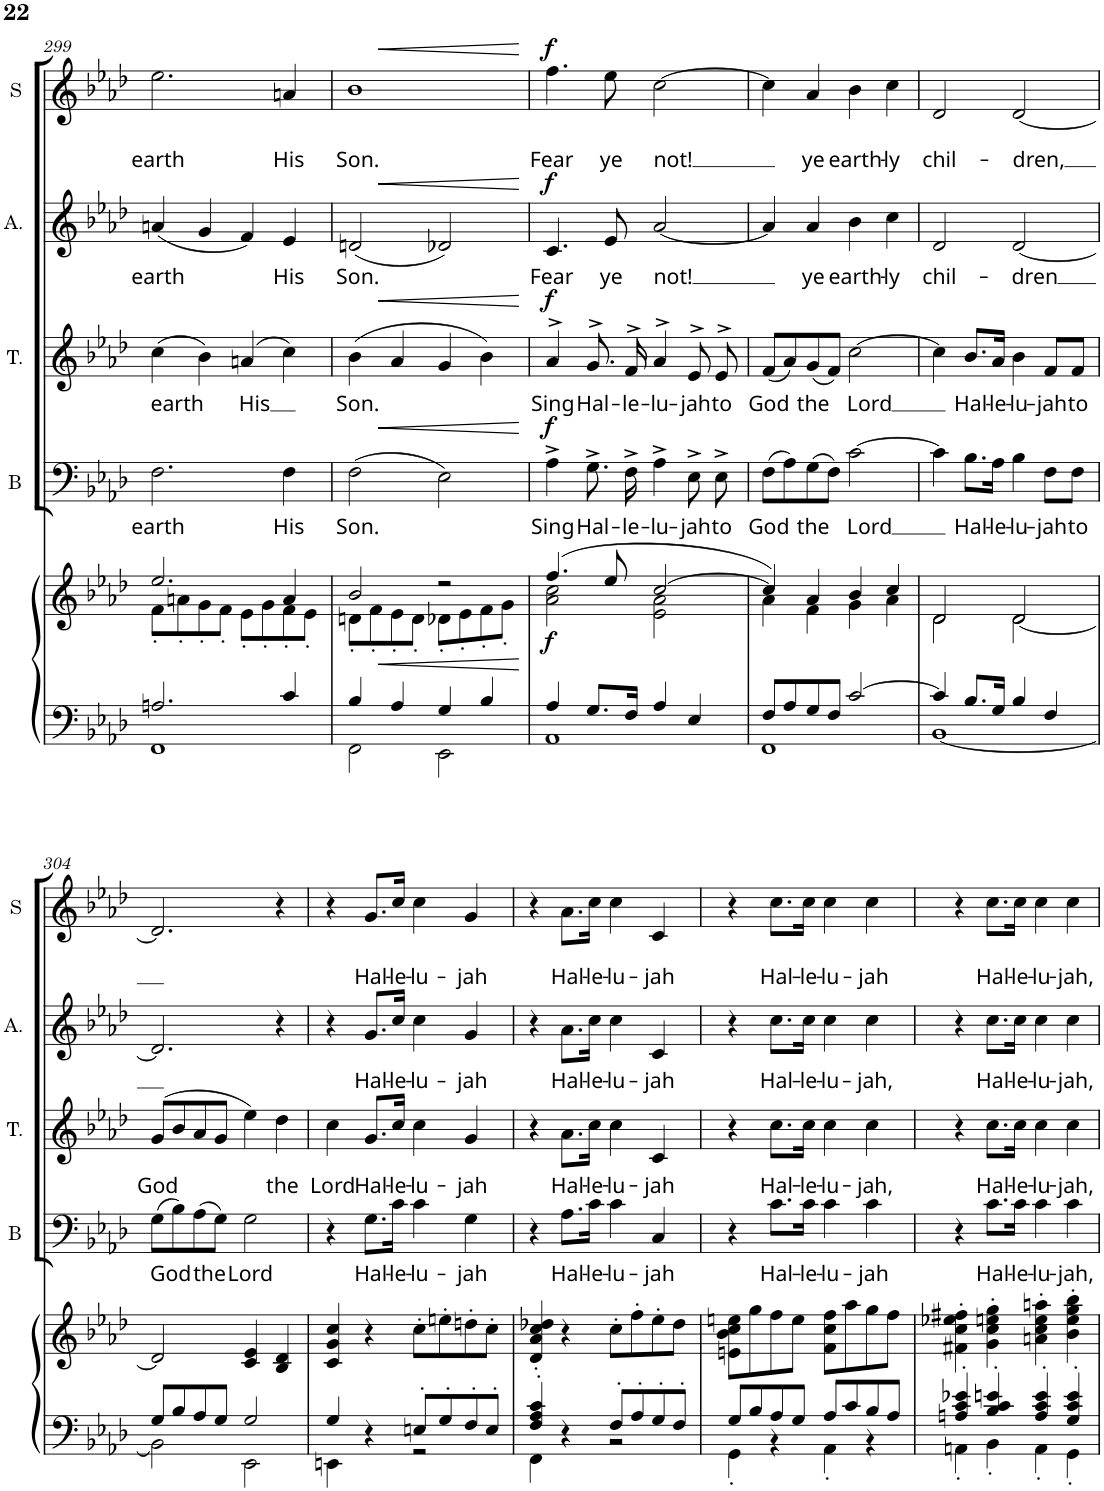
**kern	**kern	**dynam	**kern	**text	**dynam	**kern	**text	**dynam	**kern	**text	**dynam	**kern	**text	**text	**dynam
*part5	*part5	*part5	*part4	*part4	*part4	*part3	*part3	*part3	*part2	*part2	*part2	*part1	*part1	*part1	*part1
*staff6	*staff5	*staff5/6	*staff4	*staff4	*staff4	*staff3	*staff3	*staff3	*staff2	*staff2	*staff2	*staff1	*staff1	*staff1	*staff1
*I"Orgel	*	*	*I"Bas	*	*	*I"Tenor	*	*	*I"Alt	*	*	*I"Sopraan	*	*	*
*	*	*	*I'B	*	*	*I'T.	*	*	*I'A.	*	*	*I'S	*	*	*
!!LO:PB:g=z
*clefF4	*clefG2	*	*clefF4	*	*	*clefG2	*	*	*clefG2	*	*	*clefG2	*	*	*
*	*	*	*	*	*	*Trd7c12	*	*	*	*	*	*	*	*	*
*k[b-e-a-d-]	*k[b-e-a-d-]	*	*k[b-e-a-d-]	*	*	*k[b-e-a-d-]	*	*	*k[b-e-a-d-]	*	*	*k[b-e-a-d-]	*	*	*
*f:	*f:	*	*f:	*	*	*f:	*	*	*f:	*	*	*f:	*	*	*
*M4/4	*M4/4	*	*M4/4	*	*	*M4/4	*	*	*M4/4	*	*	*M4/4	*	*	*
=299	=299	=299	=299	=299	=299	=299	=299	=299	=299	=299	=299	=299	=299	=299	=299
*^	*^	*	*	*	*	*	*	*	*	*	*	*	*	*	*
!	!	!	!	!	!	!LO:LY:b	!	!	!LO:LY:b	!	!	!LO:LY:b	!	!	!	!LO:LY:b	!
2.An/	1FF	2.ee-/	8f'\L	.	2.F\	earth	.	(>4cc\	earth	.	(<4an/	earth	.	2.ee-\	.	earth	.
.	.	.	8an'\	.	.	.	.	.	.	.	.	.	.	.	.	.	.
.	.	.	8g'\	.	.	.	.	4b-\)	.	.	4g/	.	.	.	.	.	.
.	.	.	8f'\J	.	.	.	.	.	.	.	.	.	.	.	.	.	.
!	!	!	!	!	!	!	!	!	!LO:LY:b	!	!	!	!	!	!	!	!
.	.	.	8e-'\L	.	.	.	.	(>4an/	His	.	4f/)	.	.	.	.	.	.
.	.	.	8g'\	.	.	.	.	.	.	.	.	.	.	.	.	.	.
!	!	!	!	!	!	!LO:LY:b	!	!	!	!	!	!LO:LY:b	!	!	!	!LO:LY:b	!
4c/	.	4a/	8f'\	.	4F\	His	.	4cc\)	.	.	4e-/	His	.	4an/	.	His	.
.	.	.	8e-'\J	.	.	.	.	.	.	.	.	.	.	.	.	.	.
=300	=300	=300	=300	=300	=300	=300	=300	=300	=300	=300	=300	=300	=300	=300	=300	=300	=300
!	!	!	!	!	!	!LO:LY:b	!LO:HP:b	!	!LO:LY:b	!LO:HP:b	!	!LO:LY:b	!LO:HP:b	!	!	!LO:LY:b	!LO:HP:b
4B-/	2FF\	2b-/	8dn'\L	.	(>2F\	Son.	<	(>4b-\	Son.	<	(<2dn/	Son.	<	1b-	.	Son.	<
.	.	.	8f'\	.	.	.	.	.	.	.	.	.	.	.	.	.	.
4A-/	.	.	8e-'\	.	.	.	.	4a-/	.	.	.	.	.	.	.	.	.
.	.	.	8d'\J	.	.	.	.	.	.	.	.	.	.	.	.	.	.
4G/	2EE-\	2r	8d-X'\L	.	2E-\)	.	.	4g/	.	.	2d-X/)	.	.	.	.	.	.
.	.	.	8e-'\	.	.	.	.	.	.	.	.	.	.	.	.	.	.
4B-/	.	.	8f'\	.	.	.	.	4b-\)	.	.	.	.	.	.	.	.	.
.	.	.	8g'\J	.	.	.	.	.	.	.	.	.	.	.	.	.	.
*v	*v	*	*	*	*	*	*	*	*	*	*	*	*	*	*	*	*
*	*v	*v	*	*	*	*	*	*	*	*	*	*	*	*	*	*
.	.	.	.	.	[	.	.	[	.	.	[	.	.	.	[
=301	=301	=301	=301	=301	=301	=301	=301	=301	=301	=301	=301	=301	=301	=301	=301
*^	*^	*	*	*	*	*	*	*	*	*	*	*	*	*	*
!	!	!	!	!LO:DY:b	!	!LO:LY:b	!LO:DY:a	!	!LO:LY:b	!LO:DY:a	!	!LO:LY:b	!LO:DY:a	!	!	!LO:LY:b	!LO:DY:a
4A-/	1AA-	(>4.ff/	2a-\ 2cc\	f	4A-^\	Sing	f	4a-^>/	Sing	f	4.c/	Fear	f	4.ff\	.	Fear	f
!	!	!	!	!	!	!LO:LY:b	!	!	!LO:LY:b	!	!	!	!	!	!	!	!
8.G/L	.	.	.	.	8.G^\	Hal-	.	8.g^>/	Hal-	.	.	.	.	.	.	.	.
!	!	!	!	!	!	!	!	!	!	!	!	!LO:LY:b	!	!	!	!LO:LY:b	!
.	.	8ee-/	.	.	.	.	.	.	.	.	8e-/	ye	.	8ee-\	.	ye	.
!	!	!	!	!	!	!LO:LY:b	!	!	!LO:LY:b	!	!	!	!	!	!	!	!
16F/Jk	.	.	.	.	16F^\	-le-	.	16f^>/	-le-	.	.	.	.	.	.	.	.
!	!	!	!	!	!	!LO:LY:b	!	!	!LO:LY:b	!	!	!LO:LY:b	!	!	!	!LO:LY:b	!
4A-/	.	[2cc/	2e-\ 2a-\	.	4A-^\	-lu-	.	4a-^>/	-lu-	.	[2a-/	not!	.	[2cc\	.	not!	.
!	!	!	!	!	!	!LO:LY:b	!	!	!LO:LY:b	!	!	!	!	!	!	!	!
4E-/	.	.	.	.	8E-^\	-jah	.	8e-^>/	-jah	.	.	.	.	.	.	.	.
!	!	!	!	!	!	!LO:LY:b	!	!	!LO:LY:b	!	!	!	!	!	!	!	!
.	.	.	.	.	8E-^\	to	.	8e-^>/	to	.	.	.	.	.	.	.	.
=302	=302	=302	=302	=302	=302	=302	=302	=302	=302	=302	=302	=302	=302	=302	=302	=302	=302
!	!	!	!	!	!	!LO:LY:b	!	!	!LO:LY:b	!	!	!	!	!	!	!	!
8F/L	1FF	4cc/])	4a-\	.	(>8F\L	God	.	(<8f/L	God	.	4a-/]	.	.	4cc\]	.	.	.
8A-/	.	.	.	.	8A-\)	.	.	8a-/)	.	.	.	.	.	.	.	.	.
!	!	!	!	!	!	!LO:LY:b	!	!	!LO:LY:b	!	!	!LO:LY:b	!	!	!	!LO:LY:b	!
8G/	.	4a-/	4f\	.	(>8G\	the	.	(<8g/	the	.	4a-/	ye	.	4a-/	.	ye	.
8F/J	.	.	.	.	8F\J)	.	.	8f/J)	.	.	.	.	.	.	.	.	.
!	!	!	!	!	!	!LO:LY:b	!	!	!LO:LY:b	!	!	!LO:LY:b	!	!	!	!LO:LY:b	!
[2c/	.	4b-/	4g\	.	[2c\	Lord	.	[2cc\	Lord	.	4b-\	earth-	.	4b-\	.	earth-	.
!	!	!	!	!	!	!	!	!	!	!	!	!LO:LY:b	!	!	!	!LO:LY:b	!
.	.	4cc/	4a-\	.	.	.	.	.	.	.	4cc\	-ly	.	4cc\	.	-ly	.
=303	=303	=303	=303	=303	=303	=303	=303	=303	=303	=303	=303	=303	=303	=303	=303	=303	=303
!	!	!	!	!	!	!	!	!	!	!	!	!LO:LY:b	!	!	!	!LO:LY:b	!
4c/]	[1BB-	2d-/	2d-\	.	4c\]	.	.	4cc\]	.	.	2d-/	chil-	.	2d-/	.	chil-	.
!	!	!	!	!	!	!LO:LY:b	!	!	!LO:LY:b	!	!	!	!	!	!	!	!
8.B-/L	.	.	.	.	8.B-\L	Hal-	.	8.b-/L	Hal-	.	.	.	.	.	.	.	.
!	!	!	!	!	!	!LO:LY:b	!	!	!LO:LY:b	!	!	!	!	!	!	!	!
16G/Jk	.	.	.	.	16A-\Jk	-le-	.	16a-/Jk	-le-	.	.	.	.	.	.	.	.
!	!	!	!	!	!	!LO:LY:b	!	!	!LO:LY:b	!	!	!LO:LY:b	!	!	!	!LO:LY:b	!
4B-/	.	2d-/	[2d-\	.	4B-\	-lu-	.	4b-\	-lu-	.	[2d-/	-dren	.	[2d-/	.	-dren,	.
!	!	!	!	!	!	!LO:LY:b	!	!	!LO:LY:b	!	!	!	!	!	!	!	!
4F/	.	.	.	.	8F\L	-jah	.	8f/L	-jah	.	.	.	.	.	.	.	.
!	!	!	!	!	!	!LO:LY:b	!	!	!LO:LY:b	!	!	!	!	!	!	!	!
.	.	.	.	.	8F\J	to	.	8f/J	to	.	.	.	.	.	.	.	.
*	*	*v	*v	*	*	*	*	*	*	*	*	*	*	*	*	*	*
!!LO:LB:g=z
=304	=304	=304	=304	=304	=304	=304	=304	=304	=304	=304	=304	=304	=304	=304	=304	=304
!	!	!	!	!	!LO:LY:b	!	!	!LO:LY:b	!	!	!	!	!	!	!	!
8G/L	2BB-\]	2d-/]	.	(>8G\L	God	.	(>8g/L	God	.	2.d-/]	.	.	2.d-/]	.	.	.
8B-/	.	.	.	8B-\)	.	.	8b-/	.	.	.	.	.	.	.	.	.
!	!	!	!	!	!LO:LY:b	!	!	!	!	!	!	!	!	!	!	!
8A-/	.	.	.	(>8A-\	the	.	8a-/	.	.	.	.	.	.	.	.	.
8G/J	.	.	.	8G\J)	.	.	8g/J	.	.	.	.	.	.	.	.	.
!	!	!	!	!	!LO:LY:b	!	!	!	!	!	!	!	!	!	!	!
2G/	2EE-\	4c/ 4e-/	.	2G\	Lord	.	4ee-\)	.	.	.	.	.	.	.	.	.
!	!	!	!	!	!	!	!	!LO:LY:b	!	!	!	!	!	!	!	!
.	.	4B-/ 4d-/	.	.	.	.	4dd-\	the	.	4r	.	.	4r	.	.	.
=305	=305	=305	=305	=305	=305	=305	=305	=305	=305	=305	=305	=305	=305	=305	=305	=305
!	!	!	!	!	!	!	!	!LO:LY:b	!	!	!	!	!	!	!	!
4G/	4EEn\	4c/ 4g/ 4cc/	.	4r	.	.	4cc\	Lord	.	4r	.	.	4r	.	.	.
!	!	!	!	!	!LO:LY:b	!	!	!LO:LY:b	!	!	!LO:LY:b	!	!	!	!LO:LY:b	!
4r	4ryy	4r	.	8.G\L	Hal-	.	8.g/L	Hal-	.	8.g/L	Hal-	.	8.g/L	.	Hal-	.
!	!	!	!	!	!LO:LY:b	!	!	!LO:LY:b	!	!	!LO:LY:b	!	!	!	!LO:LY:b	!
.	.	.	.	16c\Jk	-le-	.	16cc/Jk	-le-	.	16cc/Jk	-le-	.	16cc/Jk	.	-le-	.
!	!	!	!	!	!LO:LY:b	!	!	!LO:LY:b	!	!	!LO:LY:b	!	!	!	!LO:LY:b	!
8En'/L	2r	8cc'\L	.	4c\	-lu-	.	4cc\	-lu-	.	4cc\	-lu-	.	4cc\	.	-lu-	.
8G'/	.	8een'\	.	.	.	.	.	.	.	.	.	.	.	.	.	.
!	!	!	!	!	!LO:LY:b	!	!	!LO:LY:b	!	!	!LO:LY:b	!	!	!	!LO:LY:b	!
8F'/	.	8ddn'\	.	4G\	-jah	.	4g/	-jah	.	4g/	-jah	.	4g/	.	-jah	.
8E'/J	.	8cc'\J	.	.	.	.	.	.	.	.	.	.	.	.	.	.
=306	=306	=306	=306	=306	=306	=306	=306	=306	=306	=306	=306	=306	=306	=306	=306	=306
4F/' 4A-/' 4c/'	4FF\	4d-/' 4a-/' 4cc/' 4dd-X/'	.	4r	.	.	4r	.	.	4r	.	.	4r	.	.	.
!	!	!	!	!	!LO:LY:b	!	!	!LO:LY:b	!	!	!LO:LY:b	!	!	!	!LO:LY:b	!
4r	4ryy	4r	.	8.A-\L	Hal-	.	8.a-\L	Hal-	.	8.a-\L	Hal-	.	8.a-\L	.	Hal-	.
!	!	!	!	!	!LO:LY:b	!	!	!LO:LY:b	!	!	!LO:LY:b	!	!	!	!LO:LY:b	!
.	.	.	.	16c\Jk	-le-	.	16cc\Jk	-le-	.	16cc\Jk	-le-	.	16cc\Jk	.	-le-	.
!	!	!	!	!	!LO:LY:b	!	!	!LO:LY:b	!	!	!LO:LY:b	!	!	!	!LO:LY:b	!
8F'/L	2r	8cc'\L	.	4c\	-lu-	.	4cc\	-lu-	.	4cc\	-lu-	.	4cc\	.	-lu-	.
8A-'/	.	8ff'\	.	.	.	.	.	.	.	.	.	.	.	.	.	.
!	!	!	!	!	!LO:LY:b	!	!	!LO:LY:b	!	!	!LO:LY:b	!	!	!	!LO:LY:b	!
8G'/	.	8ee-'\	.	4C/	-jah	.	4c/	-jah	.	4c/	-jah	.	4c/	.	-jah	.
8F'/J	.	8dd-\J	.	.	.	.	.	.	.	.	.	.	.	.	.	.
=307	=307	=307	=307	=307	=307	=307	=307	=307	=307	=307	=307	=307	=307	=307	=307	=307
8G/L	4GG'\	8en\ 8b-\ 8cc\ 8een\L	.	4r	.	.	4r	.	.	4r	.	.	4r	.	.	.
8B-/	.	8gg\	.	.	.	.	.	.	.	.	.	.	.	.	.	.
!	!	!	!	!	!LO:LY:b	!	!	!LO:LY:b	!	!	!LO:LY:b	!	!	!	!LO:LY:b	!
8A-/	4r	8ff\	.	8.c\L	Hal-	.	8.cc\L	Hal-	.	8.cc\L	Hal-	.	8.cc\L	.	Hal-	.
8G/J	.	8ee\J	.	.	.	.	.	.	.	.	.	.	.	.	.	.
!	!	!	!	!	!LO:LY:b	!	!	!LO:LY:b	!	!	!LO:LY:b	!	!	!	!LO:LY:b	!
.	.	.	.	16c\Jk	-le-	.	16cc\Jk	-le-	.	16cc\Jk	-le-	.	16cc\Jk	.	-le-	.
!	!	!	!	!	!LO:LY:b	!	!	!LO:LY:b	!	!	!LO:LY:b	!	!	!	!LO:LY:b	!
8A-/L	4AA-'\	8f\ 8cc\ 8ff\L	.	4c\	-lu-	.	4cc\	-lu-	.	4cc\	-lu-	.	4cc\	.	-lu-	.
8c/	.	8aa-\	.	.	.	.	.	.	.	.	.	.	.	.	.	.
!	!	!	!	!	!LO:LY:b	!	!	!LO:LY:b	!	!	!LO:LY:b	!	!	!	!LO:LY:b	!
8B-/	4r	8gg\	.	4c\	-jah	.	4cc\	-jah,	.	4cc\	-jah,	.	4cc\	.	-jah	.
8A-/J	.	8ff\J	.	.	.	.	.	.	.	.	.	.	.	.	.	.
=308	=308	=308	=308	=308	=308	=308	=308	=308	=308	=308	=308	=308	=308	=308	=308	=308
4An/' 4c/' 4e-X/'	4AAn'\	4f#X\' 4cc\' 4ee-X\' 4ff#X\'	.	4r	.	.	4r	.	.	4r	.	.	4r	.	.	.
!	!	!	!	!	!LO:LY:b	!	!	!LO:LY:b	!	!	!LO:LY:b	!	!	!	!LO:LY:b	!
4B-/' 4c/' 4en/'	4BB-'\	4g\' 4cc\' 4een\' 4gg\'	.	8.c\L	Hal-	.	8.cc\L	Hal-	.	8.cc\L	Hal-	.	8.cc\L	.	Hal-	.
!	!	!	!	!	!LO:LY:b	!	!	!LO:LY:b	!	!	!LO:LY:b	!	!	!	!LO:LY:b	!
.	.	.	.	16c\Jk	-le-	.	16cc\Jk	-le-	.	16cc\Jk	-le-	.	16cc\Jk	.	-le-	.
!	!	!	!	!	!LO:LY:b	!	!	!LO:LY:b	!	!	!LO:LY:b	!	!	!	!LO:LY:b	!
4A/' 4c/' 4e/'	4AA'\	4an\' 4cc\' 4ee\' 4aan\'	.	4c\	-lu-	.	4cc\	-lu-	.	4cc\	-lu-	.	4cc\	.	-lu-	.
!	!	!	!	!	!LO:LY:b	!	!	!LO:LY:b	!	!	!LO:LY:b	!	!	!	!LO:LY:b	!
4G/' 4c/' 4e/'	4GG'\	4b-\' 4ee\' 4gg\' 4bb-\'	.	4c\	-jah,	.	4cc\	-jah,	.	4cc\	-jah,	.	4cc\	.	-jah,	.
*v	*v	*	*	*	*	*	*	*	*	*	*	*	*	*	*	*
=	=	=	=	=	=	=	=	=	=	=	=	=	=	=	=
*-	*-	*-	*-	*-	*-	*-	*-	*-	*-	*-	*-	*-	*-	*-	*-
